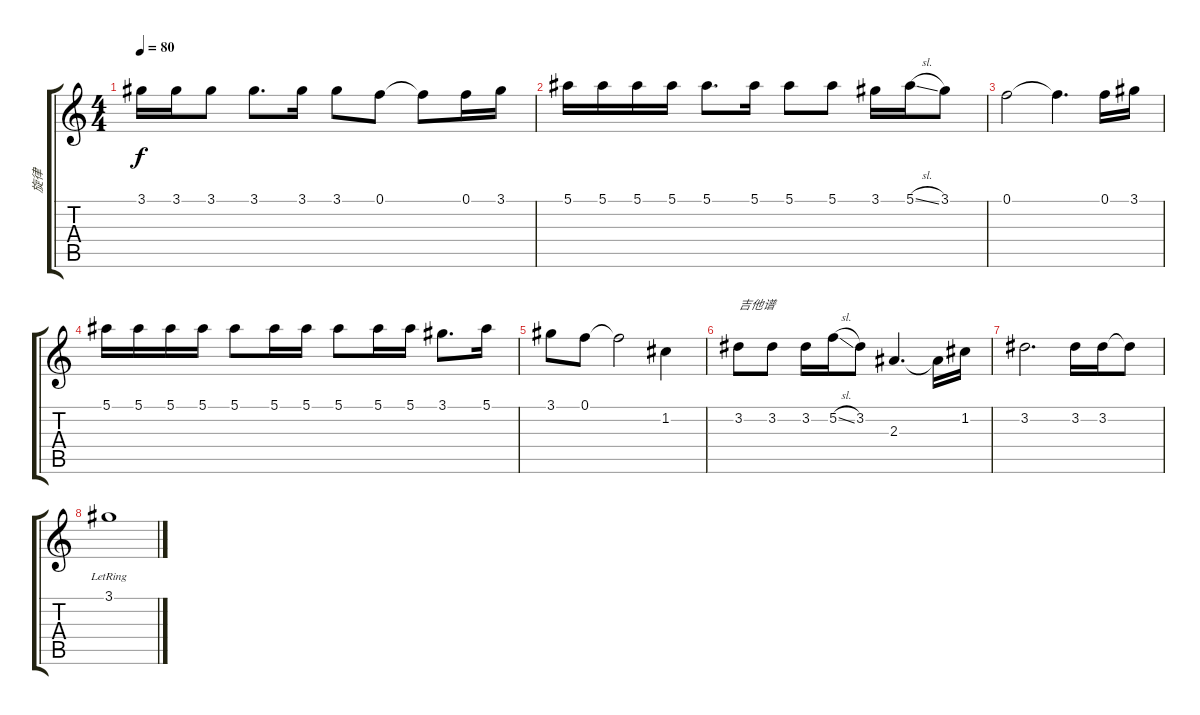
\track ("旋律" "旋律") {instrument electricguitarjazz}
\staff {score tabs}
\tuning (F4 C4 Ab3 Eb3 Bb2 F2) {hide}
\ts (4 4)
\tempo 80
\clef g2
\ks c
3.1.16{dy f} 3.1.16 3.1.8 3.1.8{d} 3.1.16 3.1.8 0.1.8 0.1{t}.8 0.1.16 3.1.16 |
5.1.16 5.1.16 5.1.16 5.1.16 5.1.8{d} 5.1.16 5.1.8 5.1.8 3.1.16 5.1{sl}.16 3.1.8 |
0.1.2 0.1{t}.4{d} 0.1.16 3.1.16 |
5.1.16 5.1.16 5.1.16 5.1.16 5.1.8 5.1.16 5.1.16 5.1.8 5.1.16 5.1.16 3.1.8{d} 5.1.16 |
3.1.8 0.1.8 0.1{t}.2 1.2.4 |
3.2.8{txt "吉他谱"} 3.2.8 3.2.16 5.2{sl}.16 3.2.8 2.3.4{d} 2.3{t}.16 1.2.16 |
3.2.2{d} 3.2.16 3.2.16 3.2{t}.8 |
3.1{lr}.1
